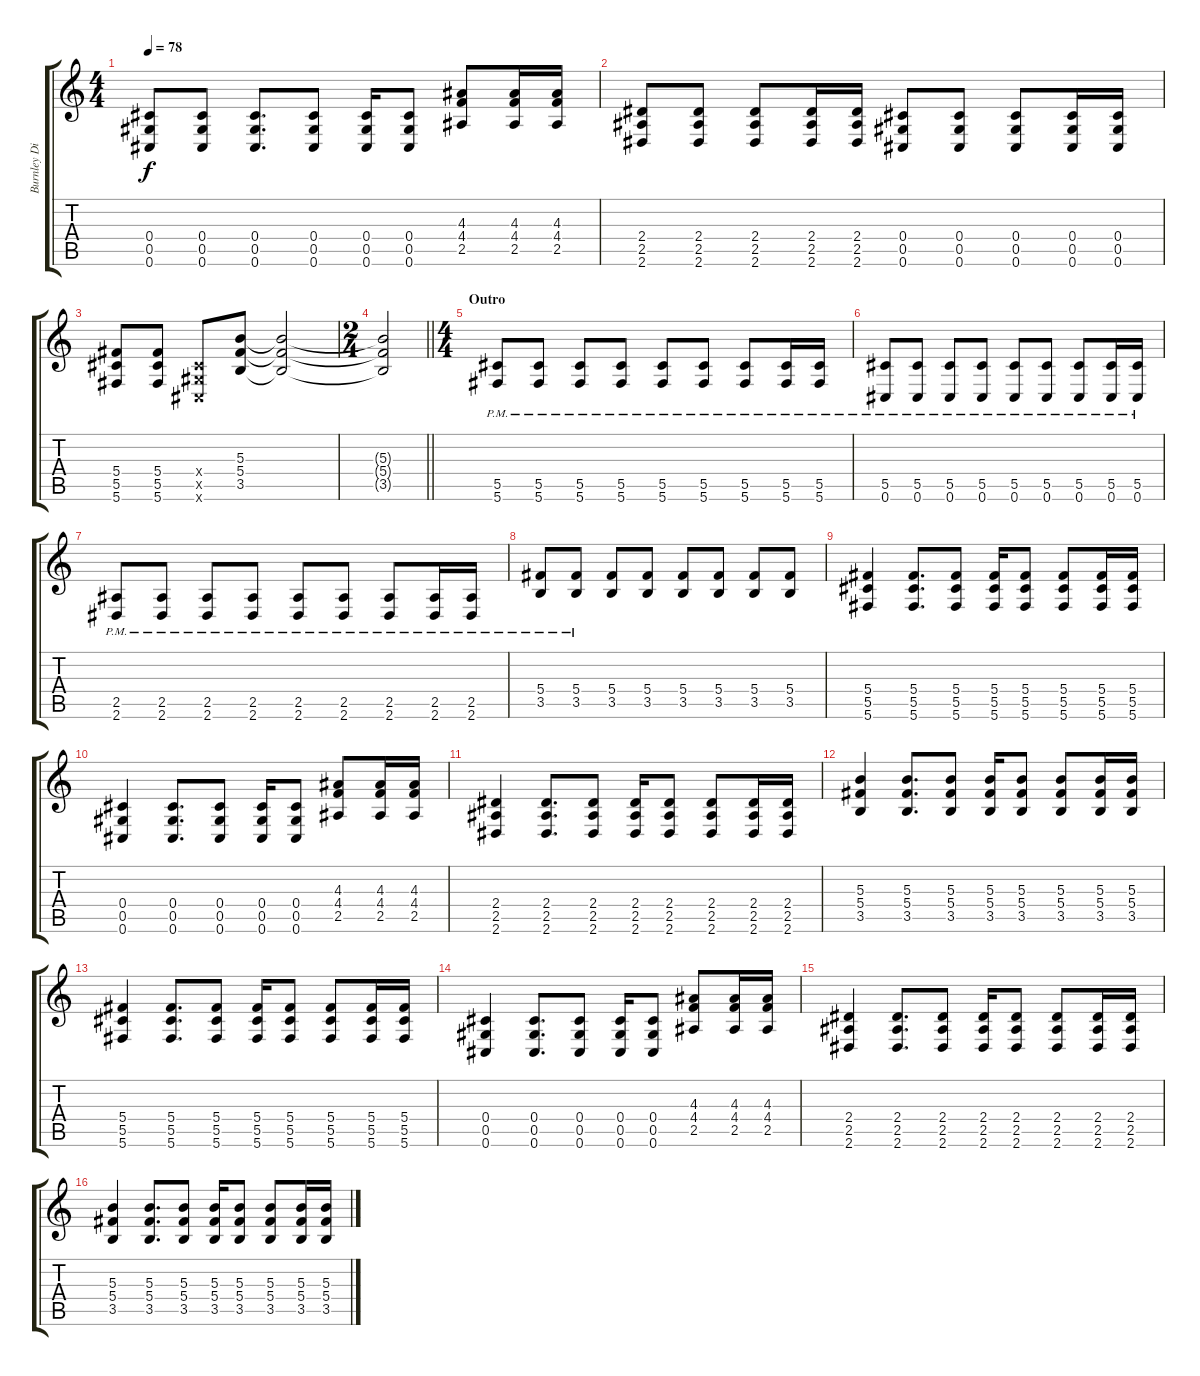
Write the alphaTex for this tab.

\track ("Burnley Distortion" "Burnley Di") {instrument distortionguitar}
\staff {score tabs}
\tuning (Eb4 Bb3 Gb3 Db3 Ab2 Db2) {hide}
\ts (4 4)
\tempo 78
\clef g2
\ks c
(0.4 0.5 0.6).8{dy f} (0.4 0.5 0.6).8 (0.4 0.5 0.6).8{d} (0.4 0.5 0.6).8 (0.4 0.5 0.6).16 (0.4 0.5 0.6).8 (4.3 4.4 2.5).8 (4.3 4.4 2.5).16 (4.3 4.4 2.5).16 |
(2.4 2.5 2.6).8 (2.4 2.5 2.6).8 (2.4 2.5 2.6).8 (2.4 2.5 2.6).16 (2.4 2.5 2.6).16 (0.4 0.5 0.6).8 (0.4 0.5 0.6).8 (0.4 0.5 0.6).8 (0.4 0.5 0.6).16 (0.4 0.5 0.6).16 |
(5.4 5.5 5.6).8 (5.4 5.5 5.6).8 (0.4{x} 0.5{x} 0.6{x}).8 (5.3 5.4 3.5).8 (5.3{t} 5.4{t} 3.5{t}).2 |
\ts (2 4)
\barLineRight lightlight
(5.3{t} 5.4{t} 3.5{t}).2 |
\ts (4 4)
\section ("" "Outro")
(5.5{pm} 5.6{pm}).8 (5.5{pm} 5.6{pm}).8 (5.5{pm} 5.6{pm}).8 (5.5{pm} 5.6{pm}).8 (5.5{pm} 5.6{pm}).8 (5.5{pm} 5.6{pm}).8 (5.5{pm} 5.6{pm}).8 (5.5{pm} 5.6{pm}).16 (5.5{pm} 5.6{pm}).16 |
(5.5{pm} 0.6{pm}).8 (5.5{pm} 0.6{pm}).8 (5.5{pm} 0.6{pm}).8 (5.5{pm} 0.6{pm}).8 (5.5{pm} 0.6{pm}).8 (5.5{pm} 0.6{pm}).8 (5.5{pm} 0.6{pm}).8 (5.5{pm} 0.6{pm}).16 (5.5{pm} 0.6{pm}).16 |
(2.5{pm} 2.6{pm}).8 (2.5{pm} 2.6{pm}).8 (2.5{pm} 2.6{pm}).8 (2.5{pm} 2.6{pm}).8 (2.5{pm} 2.6{pm}).8 (2.5{pm} 2.6{pm}).8 (2.5{pm} 2.6{pm}).8 (2.5{pm} 2.6{pm}).16 (2.5{pm} 2.6{pm}).16 |
(5.4{pm} 3.5{pm}).8 (5.4{pm} 3.5{pm}).8 (5.4 3.5).8 (5.4 3.5).8 (5.4 3.5).8 (5.4 3.5).8 (5.4 3.5).8 (5.4 3.5).8 |
(5.4 5.5 5.6).4 (5.4 5.5 5.6).8{d} (5.4 5.5 5.6).8 (5.4 5.5 5.6).16 (5.4 5.5 5.6).8 (5.4 5.5 5.6).8 (5.4 5.5 5.6).16 (5.4 5.5 5.6).16 |
(0.4 0.5 0.6).4 (0.4 0.5 0.6).8{d} (0.4 0.5 0.6).8 (0.4 0.5 0.6).16 (0.4 0.5 0.6).8 (4.3 4.4 2.5).8 (4.3 4.4 2.5).16 (4.3 4.4 2.5).16 |
(2.4 2.5 2.6).4 (2.4 2.5 2.6).8{d} (2.4 2.5 2.6).8 (2.4 2.5 2.6).16 (2.4 2.5 2.6).8 (2.4 2.5 2.6).8 (2.4 2.5 2.6).16 (2.4 2.5 2.6).16 |
(5.3 5.4 3.5).4 (5.3 5.4 3.5).8{d} (5.3 5.4 3.5).8 (5.3 5.4 3.5).16 (5.3 5.4 3.5).8 (5.3 5.4 3.5).8 (5.3 5.4 3.5).16 (5.3 5.4 3.5).16 |
(5.4 5.5 5.6).4 (5.4 5.5 5.6).8{d} (5.4 5.5 5.6).8 (5.4 5.5 5.6).16 (5.4 5.5 5.6).8 (5.4 5.5 5.6).8 (5.4 5.5 5.6).16 (5.4 5.5 5.6).16 |
(0.4 0.5 0.6).4 (0.4 0.5 0.6).8{d} (0.4 0.5 0.6).8 (0.4 0.5 0.6).16 (0.4 0.5 0.6).8 (4.3 4.4 2.5).8 (4.3 4.4 2.5).16 (4.3 4.4 2.5).16 |
(2.4 2.5 2.6).4 (2.4 2.5 2.6).8{d} (2.4 2.5 2.6).8 (2.4 2.5 2.6).16 (2.4 2.5 2.6).8 (2.4 2.5 2.6).8 (2.4 2.5 2.6).16 (2.4 2.5 2.6).16 |
(5.3 5.4 3.5).4 (5.3 5.4 3.5).8{d} (5.3 5.4 3.5).8 (5.3 5.4 3.5).16 (5.3 5.4 3.5).8 (5.3 5.4 3.5).8 (5.3 5.4 3.5).16 (5.3 5.4 3.5).16
